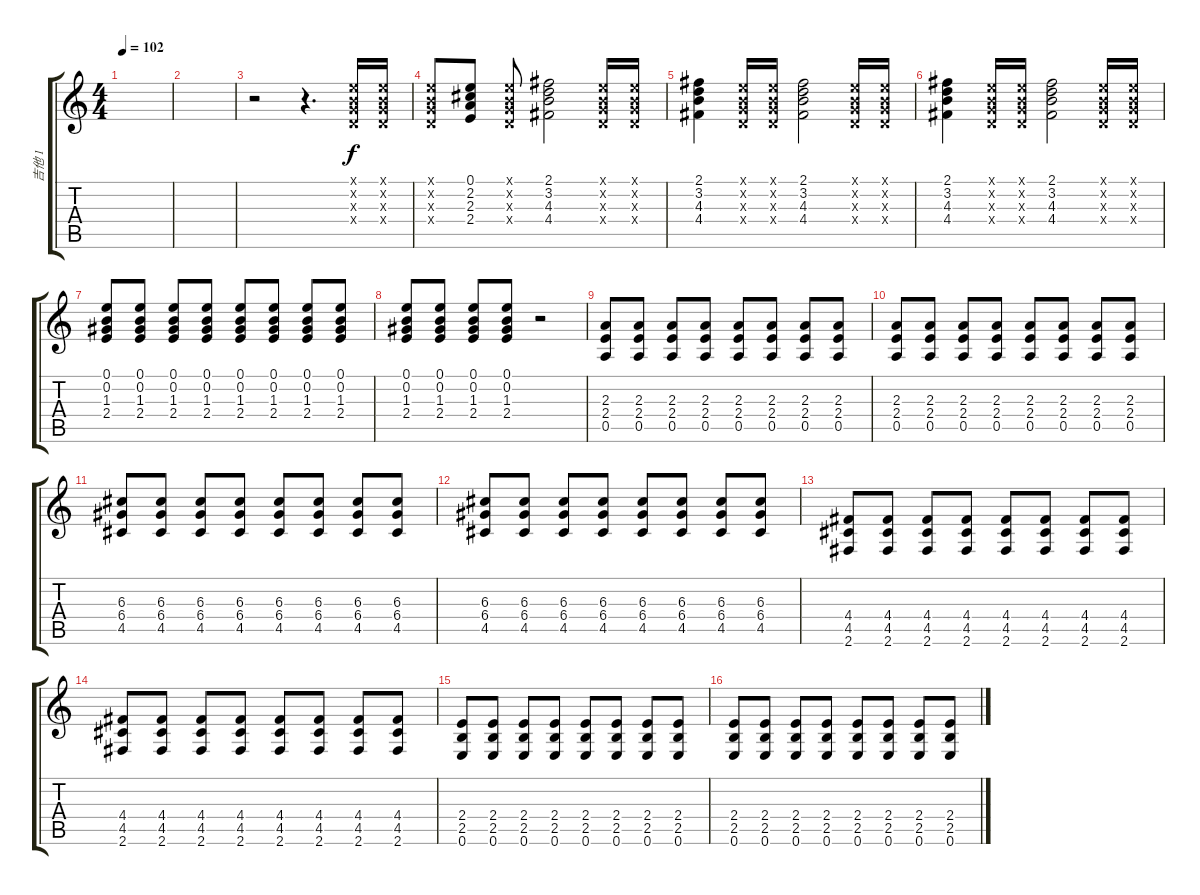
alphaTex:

\track ("吉他 1" "吉他 1") {instrument overdrivenguitar}
\staff {score tabs}
\tuning (E4 B3 G3 D3 A2 E2) {hide}
\ts (4 4)
\tempo 102
\clef g2
\ks c
|
|
r.2 r.4{d} (0.1{x} 0.2{x} 0.3{x} 0.4{x}).16 (0.1{x} 0.2{x} 0.3{x} 0.4{x}).16 |
(0.1{x} 0.2{x} 0.3{x} 0.4{x}).8 (0.1 2.2 2.3 2.4).8 (0.1{x} 0.2{x} 0.3{x} 0.4{x}).8 (2.1 3.2 4.3 4.4).2 (0.1{x} 0.2{x} 0.3{x} 0.4{x}).16 (0.1{x} 0.2{x} 0.3{x} 0.4{x}).16 |
(2.1 3.2 4.3 4.4).4 (0.1{x} 0.2{x} 0.3{x} 0.4{x}).16 (0.1{x} 0.2{x} 0.3{x} 0.4{x}).16 (2.1 3.2 4.3 4.4).2 (0.1{x} 0.2{x} 0.3{x} 0.4{x}).16 (0.1{x} 0.2{x} 0.3{x} 0.4{x}).16 |
(2.1 3.2 4.3 4.4).4 (0.1{x} 0.2{x} 0.3{x} 0.4{x}).16 (0.1{x} 0.2{x} 0.3{x} 0.4{x}).16 (2.1 3.2 4.3 4.4).2 (0.1{x} 0.2{x} 0.3{x} 0.4{x}).16 (0.1{x} 0.2{x} 0.3{x} 0.4{x}).16 |
(0.1 0.2 1.3 2.4).8 (0.1 0.2 1.3 2.4).8 (0.1 0.2 1.3 2.4).8 (0.1 0.2 1.3 2.4).8 (0.1 0.2 1.3 2.4).8 (0.1 0.2 1.3 2.4).8 (0.1 0.2 1.3 2.4).8 (0.1 0.2 1.3 2.4).8 |
(0.1 0.2 1.3 2.4).8 (0.1 0.2 1.3 2.4).8 (0.1 0.2 1.3 2.4).8 (0.1 0.2 1.3 2.4).8 r.2 |
(2.3 2.4 0.5).8 (2.3 2.4 0.5).8 (2.3 2.4 0.5).8 (2.3 2.4 0.5).8 (2.3 2.4 0.5).8 (2.3 2.4 0.5).8 (2.3 2.4 0.5).8 (2.3 2.4 0.5).8 |
(2.3 2.4 0.5).8 (2.3 2.4 0.5).8 (2.3 2.4 0.5).8 (2.3 2.4 0.5).8 (2.3 2.4 0.5).8 (2.3 2.4 0.5).8 (2.3 2.4 0.5).8 (2.3 2.4 0.5).8 |
(6.3 6.4 4.5).8 (6.3 6.4 4.5).8 (6.3 6.4 4.5).8 (6.3 6.4 4.5).8 (6.3 6.4 4.5).8 (6.3 6.4 4.5).8 (6.3 6.4 4.5).8 (6.3 6.4 4.5).8 |
(6.3 6.4 4.5).8 (6.3 6.4 4.5).8 (6.3 6.4 4.5).8 (6.3 6.4 4.5).8 (6.3 6.4 4.5).8 (6.3 6.4 4.5).8 (6.3 6.4 4.5).8 (6.3 6.4 4.5).8 |
(4.4 4.5 2.6).8 (4.4 4.5 2.6).8 (4.4 4.5 2.6).8 (4.4 4.5 2.6).8 (4.4 4.5 2.6).8 (4.4 4.5 2.6).8 (4.4 4.5 2.6).8 (4.4 4.5 2.6).8 |
(4.4 4.5 2.6).8 (4.4 4.5 2.6).8 (4.4 4.5 2.6).8 (4.4 4.5 2.6).8 (4.4 4.5 2.6).8 (4.4 4.5 2.6).8 (4.4 4.5 2.6).8 (4.4 4.5 2.6).8 |
(2.4 2.5 0.6).8 (2.4 2.5 0.6).8 (2.4 2.5 0.6).8 (2.4 2.5 0.6).8 (2.4 2.5 0.6).8 (2.4 2.5 0.6).8 (2.4 2.5 0.6).8 (2.4 2.5 0.6).8 |
(2.4 2.5 0.6).8 (2.4 2.5 0.6).8 (2.4 2.5 0.6).8 (2.4 2.5 0.6).8 (2.4 2.5 0.6).8 (2.4 2.5 0.6).8 (2.4 2.5 0.6).8 (2.4 2.5 0.6).8
